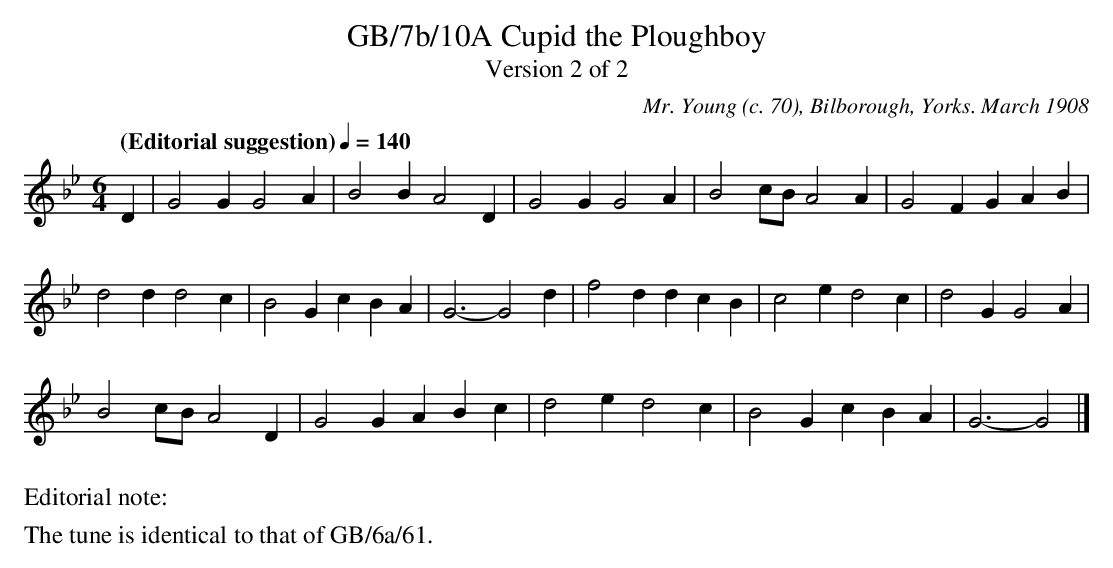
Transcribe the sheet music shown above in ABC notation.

X:1
T:GB/7b/10A Cupid the Ploughboy
T:Version 2 of 2
C:Mr. Young (c. 70), Bilborough, Yorks. March 1908
L:1/4
Q:"(Editorial suggestion)" 1/4=140
M:6/4
K:Gaeo
D | G2 G G2 A | B2 B A2 D | G2 G G2 A | B2 c/B/ A2 A | G2 F G A B |
d2 d d2 c | B2 G c B A | G3- G2 d | f2 d d c B | c2 e d2 c | d2 G G2 A |
B2 c/B/ A2 D | G2 G A B c | d2 e d2 c | B2 G c B A | G3- G2 |]
